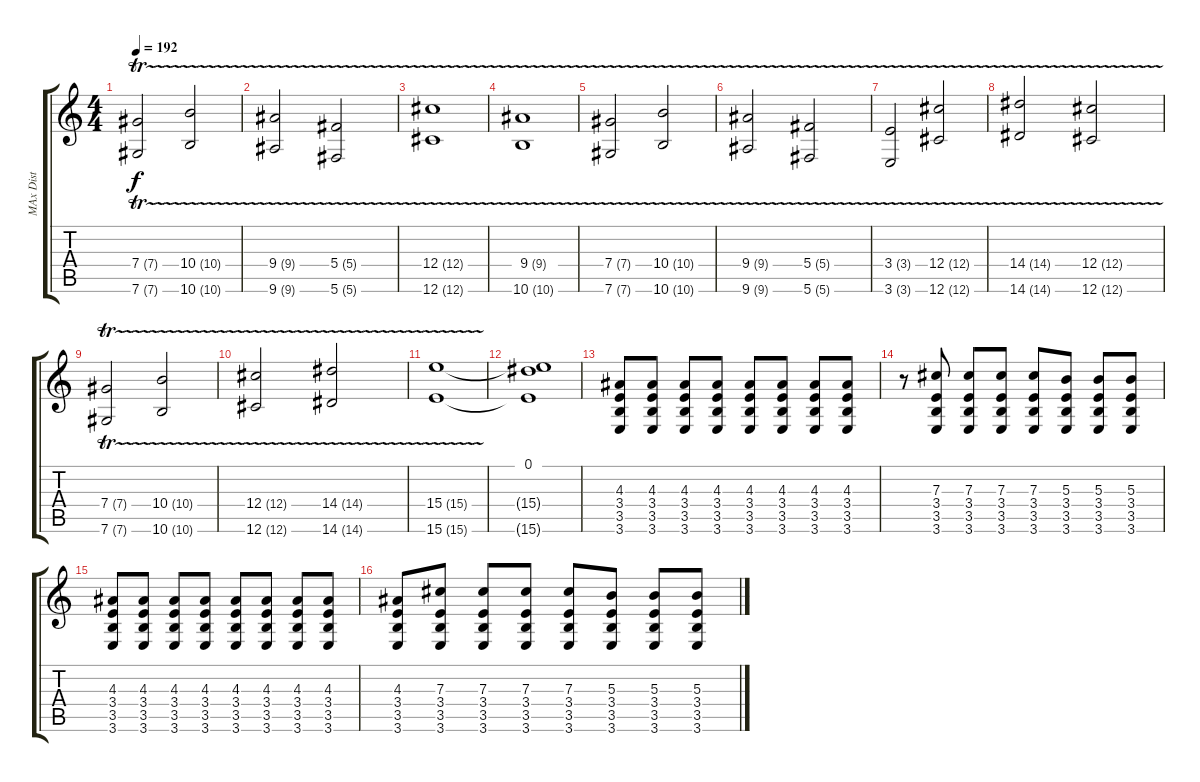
\track ("MAx Dist" "MAx Dist") {instrument distortionguitar}
\staff {score tabs}
\tuning (Eb4 Bb3 Gb3 Db3 Ab2 Db2) {hide}
\ts (4 4)
\tempo 192
\clef g2
\ks c
(7.4{tr (7 16)} 7.6{tr (7 16)}).2{dy f} (10.4{tr (10 16)} 10.6{tr (10 16)}).2 |
(9.4{tr (9 16)} 9.6{tr (9 16)}).2 (5.4{tr (5 16)} 5.6{tr (5 16)}).2 |
(12.4{tr (12 16)} 12.6{tr (12 16)}).1 |
(9.4{tr (9 16)} 10.6{tr (10 16)}).1 |
(7.4{tr (7 16)} 7.6{tr (7 16)}).2 (10.4{tr (10 16)} 10.6{tr (10 16)}).2 |
(9.4{tr (9 16)} 9.6{tr (9 16)}).2 (5.4{tr (5 16)} 5.6{tr (5 16)}).2 |
(3.4{tr (3 16)} 3.6{tr (3 16)}).2 (12.4{tr (12 16)} 12.6{tr (12 16)}).2 |
(14.4{tr (14 16)} 14.6{tr (14 16)}).2 (12.4{tr (12 16)} 12.6{tr (12 16)}).2 |
(7.4{tr (7 16)} 7.6{tr (7 16)}).2 (10.4{tr (10 16)} 10.6{tr (10 16)}).2 |
(12.4{tr (12 16)} 12.6{tr (12 16)}).2 (14.4{tr (14 16)} 14.6{tr (14 16)}).2 |
(15.4{tr (15 16)} 15.6{tr (15 16)}).1 |
(0.1 15.4{t} 15.6{t}).1 |
(4.3 3.4 3.5 3.6).8{volume 16} (4.3 3.4 3.5 3.6).8 (4.3 3.4 3.5 3.6).8 (4.3 3.4 3.5 3.6).8 (4.3 3.4 3.5 3.6).8 (4.3 3.4 3.5 3.6).8 (4.3 3.4 3.5 3.6).8 (4.3 3.4 3.5 3.6).8 |
r.8 (7.3 3.4 3.5 3.6).8 (7.3 3.4 3.5 3.6).8 (7.3 3.4 3.5 3.6).8 (7.3 3.4 3.5 3.6).8 (5.3 3.4 3.5 3.6).8 (5.3 3.4 3.5 3.6).8 (5.3 3.4 3.5 3.6).8 |
(4.3 3.4 3.5 3.6).8{volume 16} (4.3 3.4 3.5 3.6).8 (4.3 3.4 3.5 3.6).8 (4.3 3.4 3.5 3.6).8 (4.3 3.4 3.5 3.6).8 (4.3 3.4 3.5 3.6).8 (4.3 3.4 3.5 3.6).8 (4.3 3.4 3.5 3.6).8 |
(4.3 3.4 3.5 3.6).8 (7.3 3.4 3.5 3.6).8 (7.3 3.4 3.5 3.6).8 (7.3 3.4 3.5 3.6).8 (7.3 3.4 3.5 3.6).8 (5.3 3.4 3.5 3.6).8 (5.3 3.4 3.5 3.6).8 (5.3 3.4 3.5 3.6).8
